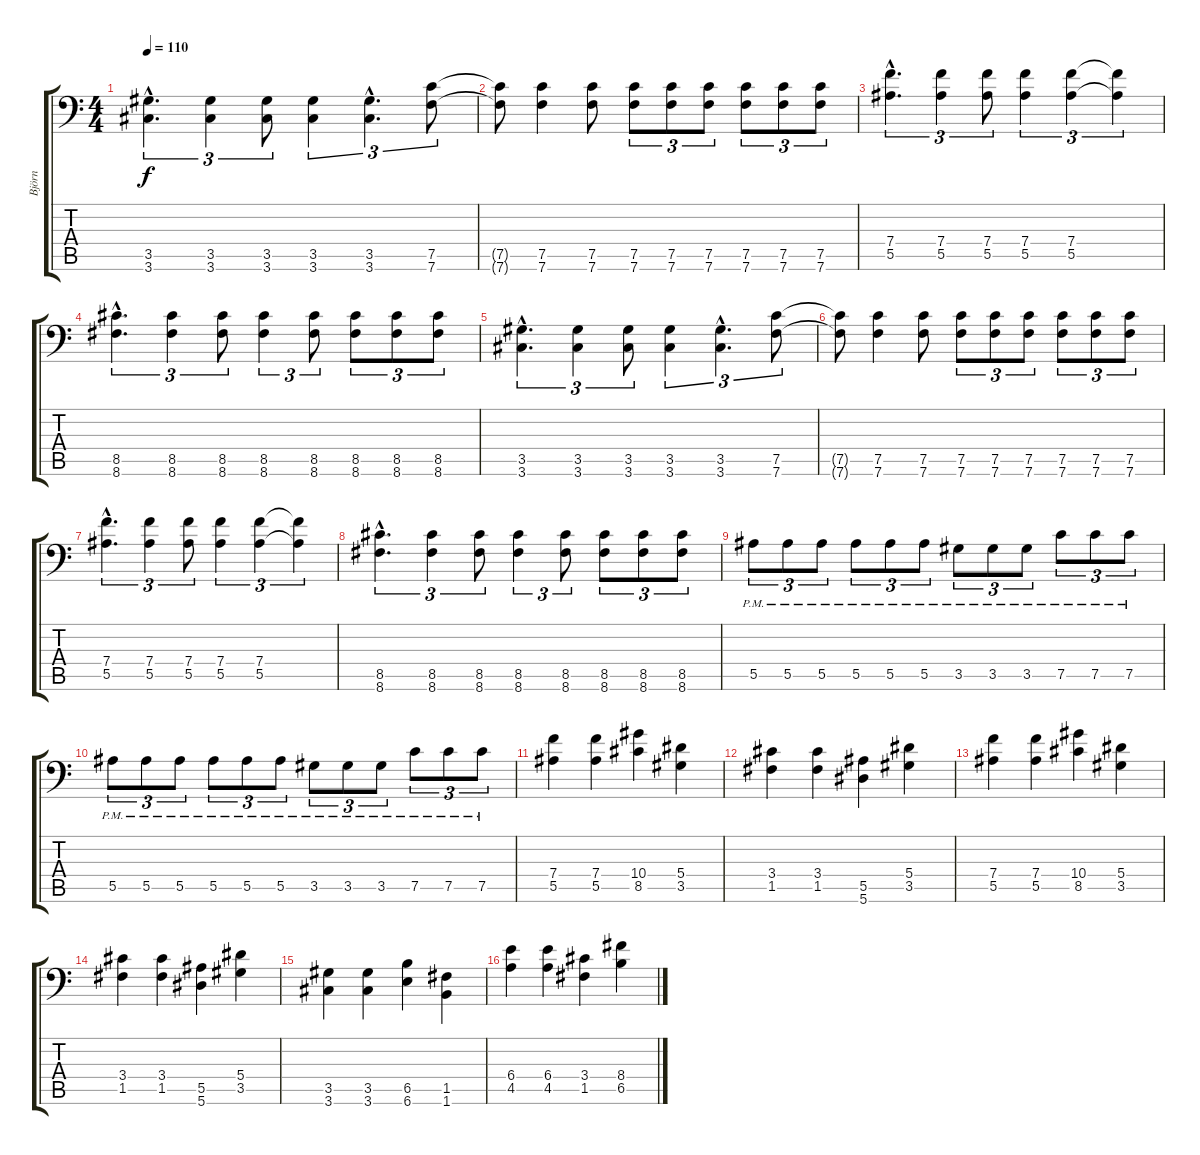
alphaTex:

\track ("Björn" "Björn") {instrument distortionguitar}
\staff {score tabs}
\tuning (C4 G3 Eb3 Bb2 F2 Bb1) {hide}
\ts (4 4)
\tempo 110
\clef f4
\ks c
(3.5{hac} 3.6{hac}).4{d tu (3 2) dy f} (3.5 3.6).4{tu (3 2)} (3.5 3.6).8{tu (3 2)} (3.5 3.6).4{tu (3 2)} (3.5{hac} 3.6{hac}).4{d tu (3 2)} (7.5 7.6).8{tu (3 2)} |
(7.5{t} 7.6{t}).8 (7.5 7.6).4 (7.5 7.6).8 (7.5 7.6).8{tu (3 2)} (7.5 7.6).8{tu (3 2)} (7.5 7.6).8{tu (3 2)} (7.5 7.6).8{tu (3 2)} (7.5 7.6).8{tu (3 2)} (7.5 7.6).8{tu (3 2)} |
(7.4{hac} 5.5{hac}).4{d tu (3 2)} (7.4 5.5).4{tu (3 2)} (7.4 5.5).8{tu (3 2)} (7.4 5.5).4{tu (3 2)} (7.4 5.5).4{tu (3 2)} (7.4{t} 5.5{t}).4{tu (3 2)} |
(8.5{hac} 8.6{hac}).4{d tu (3 2)} (8.5 8.6).4{tu (3 2)} (8.5 8.6).8{tu (3 2)} (8.5 8.6).4{tu (3 2)} (8.5 8.6).8{tu (3 2)} (8.5 8.6).8{tu (3 2)} (8.5 8.6).8{tu (3 2)} (8.5 8.6).8{tu (3 2)} |
(3.5{hac} 3.6{hac}).4{d tu (3 2)} (3.5 3.6).4{tu (3 2)} (3.5 3.6).8{tu (3 2)} (3.5 3.6).4{tu (3 2)} (3.5{hac} 3.6{hac}).4{d tu (3 2)} (7.5 7.6).8{tu (3 2)} |
(7.5{t} 7.6{t}).8 (7.5 7.6).4 (7.5 7.6).8 (7.5 7.6).8{tu (3 2)} (7.5 7.6).8{tu (3 2)} (7.5 7.6).8{tu (3 2)} (7.5 7.6).8{tu (3 2)} (7.5 7.6).8{tu (3 2)} (7.5 7.6).8{tu (3 2)} |
(7.4{hac} 5.5{hac}).4{d tu (3 2)} (7.4 5.5).4{tu (3 2)} (7.4 5.5).8{tu (3 2)} (7.4 5.5).4{tu (3 2)} (7.4 5.5).4{tu (3 2)} (7.4{t} 5.5{t}).4{tu (3 2)} |
(8.5{hac} 8.6{hac}).4{d tu (3 2)} (8.5 8.6).4{tu (3 2)} (8.5 8.6).8{tu (3 2)} (8.5 8.6).4{tu (3 2)} (8.5 8.6).8{tu (3 2)} (8.5 8.6).8{tu (3 2)} (8.5 8.6).8{tu (3 2)} (8.5 8.6).8{tu (3 2)} |
5.5{pm}.8{tu (3 2)} 5.5{pm}.8{tu (3 2)} 5.5{pm}.8{tu (3 2)} 5.5{pm}.8{tu (3 2)} 5.5{pm}.8{tu (3 2)} 5.5{pm}.8{tu (3 2)} 3.5{pm}.8{tu (3 2)} 3.5{pm}.8{tu (3 2)} 3.5{pm}.8{tu (3 2)} 7.5{pm}.8{tu (3 2)} 7.5{pm}.8{tu (3 2)} 7.5{pm}.8{tu (3 2)} |
5.5{pm}.8{tu (3 2)} 5.5{pm}.8{tu (3 2)} 5.5{pm}.8{tu (3 2)} 5.5{pm}.8{tu (3 2)} 5.5{pm}.8{tu (3 2)} 5.5{pm}.8{tu (3 2)} 3.5{pm}.8{tu (3 2)} 3.5{pm}.8{tu (3 2)} 3.5{pm}.8{tu (3 2)} 7.5{pm}.8{tu (3 2)} 7.5{pm}.8{tu (3 2)} 7.5{pm}.8{tu (3 2)} |
(7.4 5.5).4 (7.4 5.5).4 (10.4 8.5).4 (5.4 3.5).4 |
(3.4 1.5).4 (3.4 1.5).4 (5.5 5.6).4 (5.4 3.5).4 |
(7.4 5.5).4 (7.4 5.5).4 (10.4 8.5).4 (5.4 3.5).4 |
(3.4 1.5).4 (3.4 1.5).4 (5.5 5.6).4 (5.4 3.5).4 |
(3.5 3.6).4 (3.5 3.6).4 (6.5 6.6).4 (1.5 1.6).4 |
(6.4 4.5).4 (6.4 4.5).4 (3.4 1.5).4 (8.4 6.5).4
